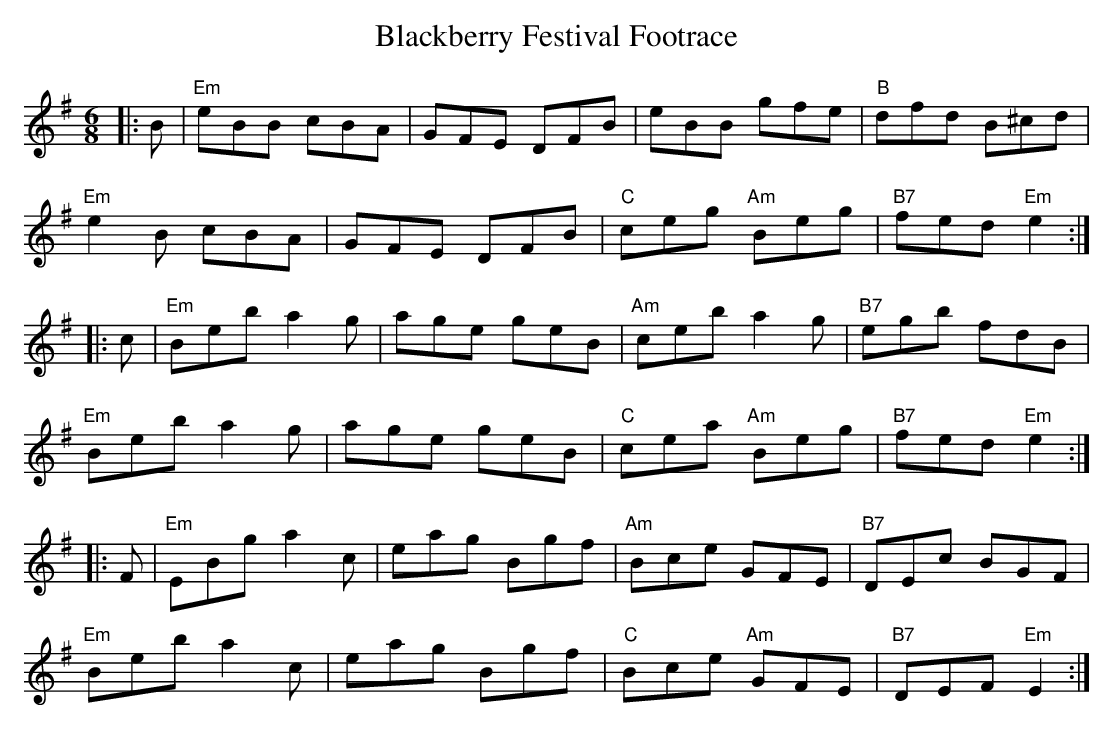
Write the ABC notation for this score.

X:1
T: Blackberry Festival Footrace
M: 6/8
L: 1/8
K: Emin
|:B|"Em"eBB cBA|GFE DFB|eBB gfe|"B"dfd B^cd|
"Em"e2B cBA|GFE DFB|"C"ceg "Am"Beg|"B7"fed "Em"e2:|
|:c|"Em"Beb a2g|age geB|"Am"ceb a2g|"B7"egb fdB|
"Em"Beb a2g|age geB|"C"cea "Am"Beg|"B7"fed "Em"e2:|
|:F|"Em"EBg a2c|eag Bgf|"Am"Bce GFE|"B7"DEc BGF|
"Em"Beb a2c|eag Bgf|"C"Bce "Am"GFE|"B7"DEF "Em"E2:|
